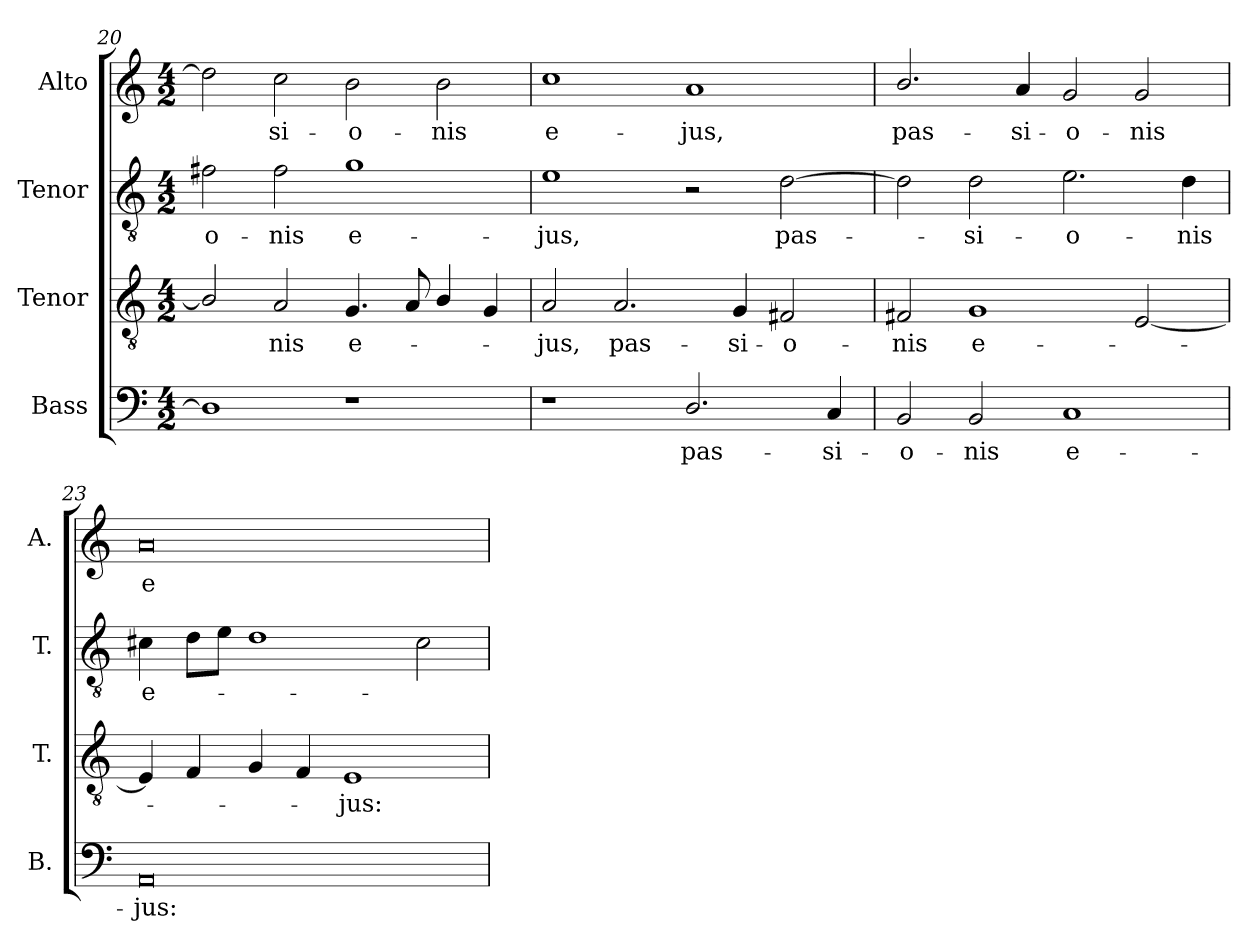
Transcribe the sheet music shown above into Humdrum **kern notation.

**kern	**text	**kern	**text	**kern	**text	**kern	**text
*part4	*part4	*part3	*part3	*part2	*part2	*part1	*part1
*staff4	*staff4	*staff3	*staff3	*staff2	*staff2	*staff1	*staff1
*I"Bass	*	*I"Tenor	*	*I"Tenor	*	*I"Alto	*
*I'B.	*	*I'T.	*	*I'T.	*	*I'A.	*
!!LO:PB:g=z
*clefF4	*	*clefGv2	*	*clefGv2	*	*clefG2	*
*	*	*ITrd7c12	*	*ITrd7c12	*	*	*
*k[]	*	*k[]	*	*k[]	*	*k[]	*
*C:	*	*C:	*	*C:	*	*C:	*
*M4/2	*	*M4/2	*	*M4/2	*	*M4/2	*
=20	=20	=20	=20	=20	=20	=20	=20
!	!	!	!	!	!LO:LY:b:color=#000000	!	!
1Di]	.	2BBi/]	.	2F#Xi\	-o-	2ddi\]	.
!	!	!	!LO:LY:b:color=#000000	!	!	!	!
!	!	!	!	!	!LO:LY:b:color=#000000	!	!
!	!	!	!	!	!	!	!LO:LY:b:color=#000000
.	.	2AAi/	-nis	2F#i\	-nis	2cci\	-si-
!	!	!	!LO:LY:b:color=#000000	!	!	!	!
!	!	!	!	!	!LO:LY:b:color=#000000	!	!
!	!	!	!	!	!	!	!LO:LY:b:color=#000000
1r	.	4.GGi/	e-	1Gi	e-	2bi\	-o-
.	.	8AAi/	.	.	.	.	.
!	!	!	!	!	!	!	!LO:LY:b:color=#000000
.	.	4BBi/	.	.	.	2bi\	-nis
.	.	4GGi/	.	.	.	.	.
=21	=21	=21	=21	=21	=21	=21	=21
!	!	!	!LO:LY:b:color=#000000	!	!	!	!
!	!	!	!	!	!LO:LY:b:color=#000000	!	!
!	!	!	!	!	!	!	!LO:LY:b:color=#000000
1r	.	2AAi/	-jus,	1Ei	-jus,	1cci	e-
!	!	!	!LO:LY:b:color=#000000	!	!	!	!
.	.	2.AAi/	pas-	.	.	.	.
!	!LO:LY:b:color=#000000	!	!	!	!	!	!
!	!	!	!	!	!	!	!LO:LY:b:color=#000000
2.Di/	pas-	.	.	2r	.	1ai	-jus,
!	!	!	!LO:LY:b:color=#000000	!	!	!	!
.	.	4GGi/	-si-	.	.	.	.
!	!	!	!LO:LY:b:color=#000000	!	!	!	!
!	!	!	!	!	!LO:LY:b:color=#000000	!	!
.	.	2FF#Xi/	-o-	[2Di\	pas-	.	.
!	!LO:LY:b:color=#000000	!	!	!	!	!	!
4Ci/	-si-	.	.	.	.	.	.
=22	=22	=22	=22	=22	=22	=22	=22
!	!LO:LY:b:color=#000000	!	!	!	!	!	!
!	!	!	!LO:LY:b:color=#000000	!	!	!	!
!	!	!	!	!	!	!	!LO:LY:b:color=#000000
2BBi/	-o-	2FF#Xi/	-nis	2Di\]	.	2.bi/	pas-
!	!LO:LY:b:color=#000000	!	!	!	!	!	!
!	!	!	!LO:LY:b:color=#000000	!	!	!	!
!	!	!	!	!	!LO:LY:b:color=#000000	!	!
2BBi/	-nis	1GGi	e-	2Di\	-si-	.	.
!	!	!	!	!	!	!	!LO:LY:b:color=#000000
.	.	.	.	.	.	4ai/	-si-
!	!LO:LY:b:color=#000000	!	!	!	!	!	!
!	!	!	!	!	!LO:LY:b:color=#000000	!	!
!	!	!	!	!	!	!	!LO:LY:b:color=#000000
1Ci	e-	.	.	2.Ei\	-o-	2gi/	-o-
!	!	!	!	!	!	!	!LO:LY:b:color=#000000
.	.	[2EEi/	.	.	.	2gi/	-nis
!	!	!	!	!	!LO:LY:b:color=#000000	!	!
.	.	.	.	4Di\	-nis	.	.
=23	=23	=23	=23	=23	=23	=23	=23
!	!LO:LY:b:color=#000000	!	!	!	!	!	!
!	!	!	!	!	!LO:LY:b:color=#000000	!	!
!	!	!	!	!	!	!	!LO:LY:b:color=#000000
0AAi	-jus:	4EEi/]	.	4C#Xi\	e-	0ai	e-
.	.	4FFi/	.	8Di\L	.	.	.
.	.	.	.	8Ei\J	.	.	.
.	.	4GGi/	.	1Di	.	.	.
.	.	4FFi/	.	.	.	.	.
!	!	!	!LO:LY:b:color=#000000	!	!	!	!
.	.	1EEi	-jus:	.	.	.	.
.	.	.	.	2C#i\	.	.	.
=	=	=	=	=	=	=	=
*-	*-	*-	*-	*-	*-	*-	*-
